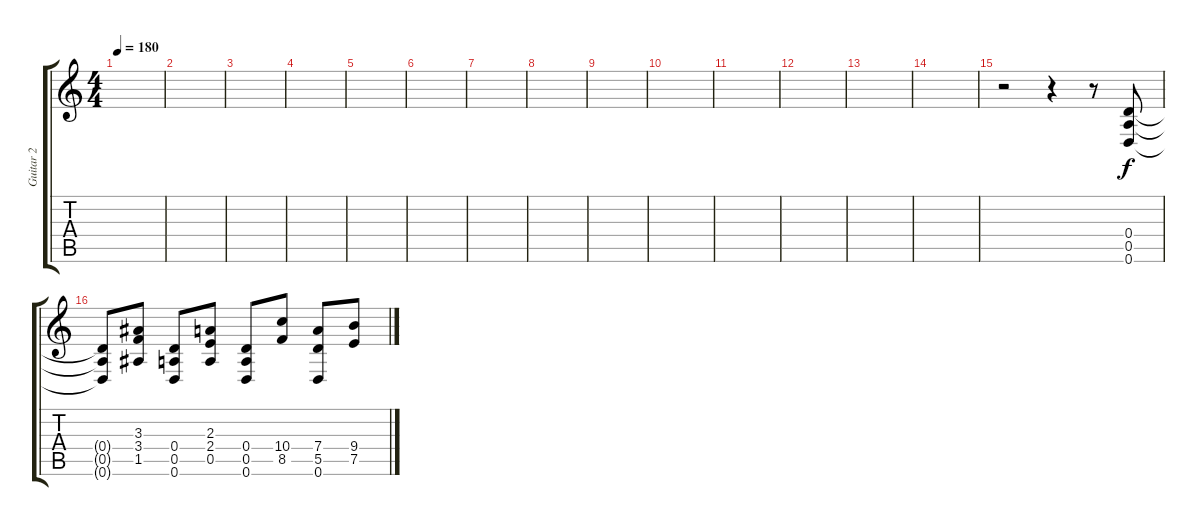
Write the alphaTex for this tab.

\track ("Guitar 2" "Guitar 2") {instrument distortionguitar}
\staff {score tabs}
\tuning (E4 B3 G3 D3 A2 D2) {hide}
\ts (4 4)
\tempo 180
\clef g2
\ks c
|
|
|
|
|
|
|
|
|
|
|
|
|
|
r.2 r.4 r.8 (0.4 0.5 0.6).8 |
(0.4{t} 0.5{t} 0.6{t}).8 (3.3 3.4 1.5).8 (0.4 0.5 0.6).8 (2.3 2.4 0.5).8 (0.4 0.5 0.6).8 (10.4 8.5).8 (7.4 5.5 0.6).8 (9.4 7.5).8
